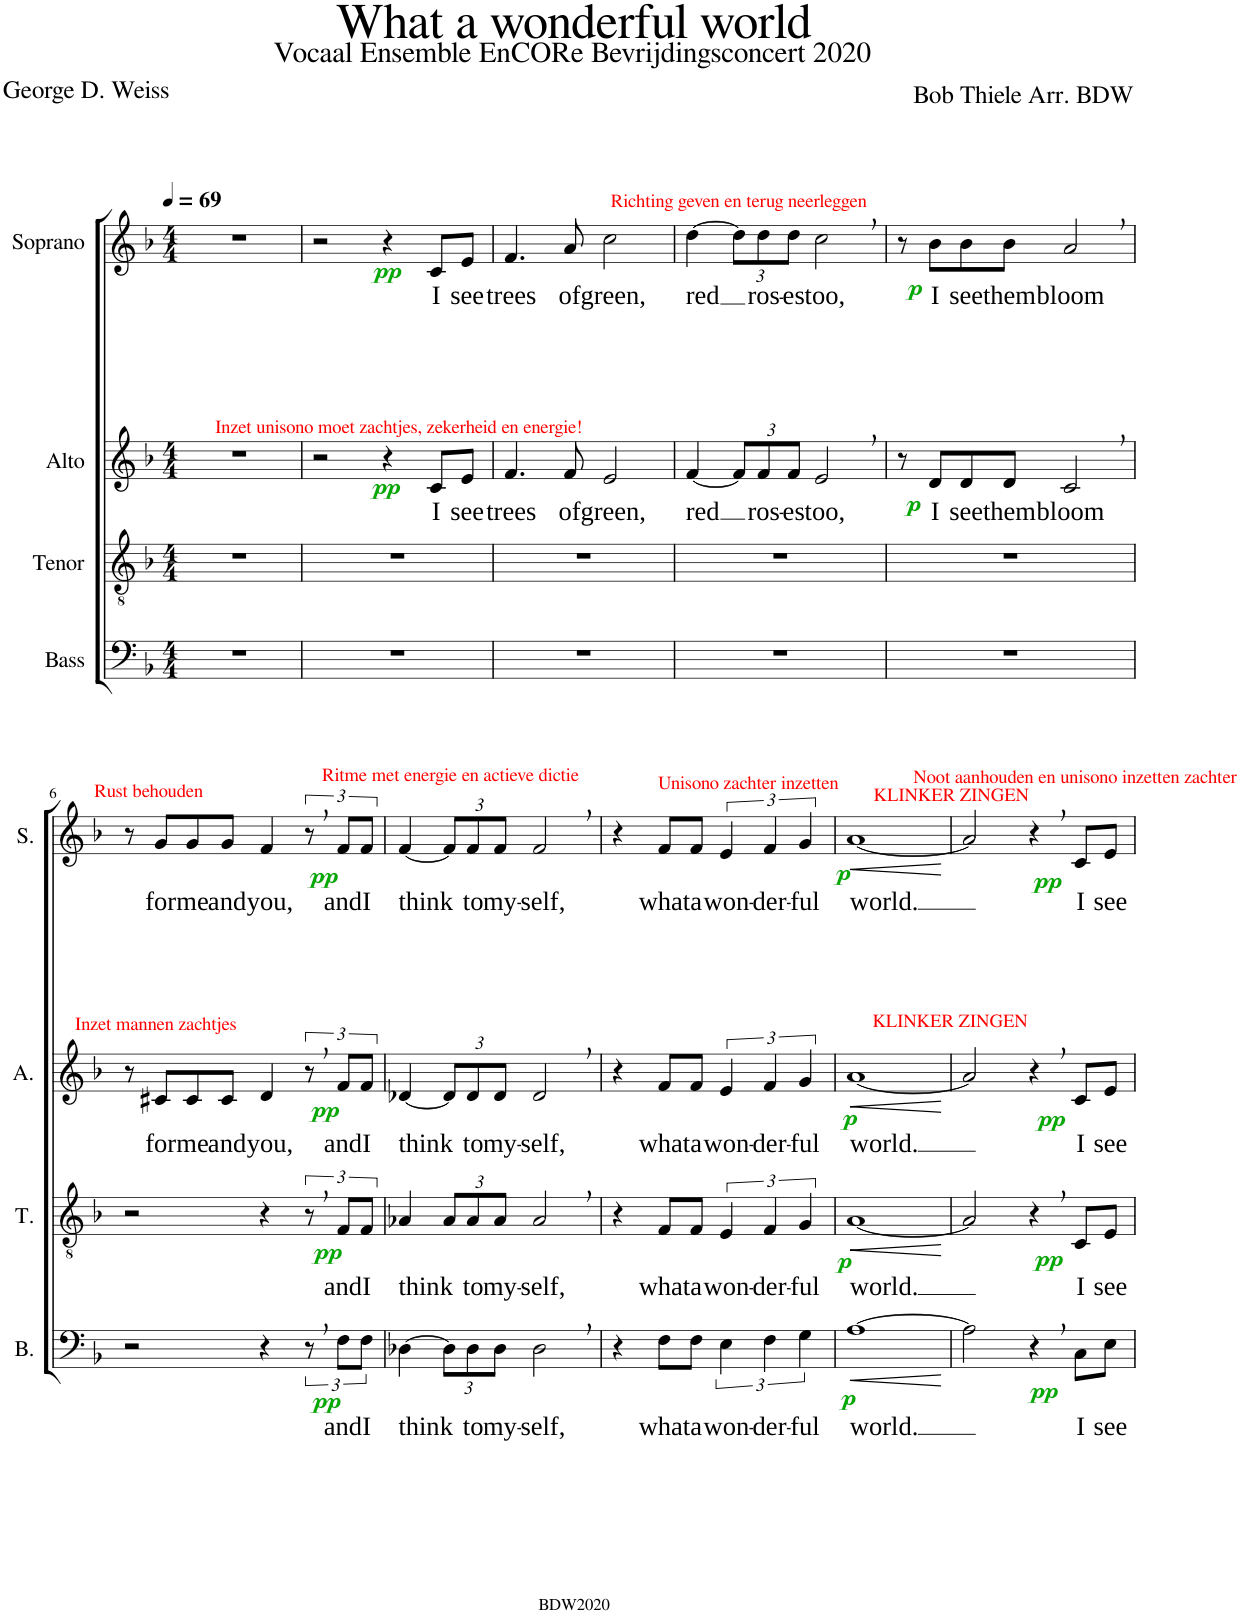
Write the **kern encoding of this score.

**kern	**text	**dynam	**kern	**text	**dynam	**kern	**text	**dynam	**kern	**text	**dynam
*part4	*part4	*part4	*part3	*part3	*part3	*part2	*part2	*part2	*part1	*part1	*part1
*staff4	*staff4	*staff4	*staff3	*staff3	*staff3	*staff2	*staff2	*staff2	*staff1	*staff1	*staff1
*I"Bass	*	*	*I"Tenor	*	*	*I"Alto	*	*	*I"Soprano	*	*
*I'B.	*	*	*I'T.	*	*	*I'A.	*	*	*I'S.	*	*
*clefF4	*	*	*clefGv2	*	*	*clefG2	*	*	*clefG2	*	*
*k[b-]	*	*	*k[b-]	*	*	*k[b-]	*	*	*k[b-]	*	*
*M4/4	*	*	*M4/4	*	*	*M4/4	*	*	*M4/4	*	*
*MM69	*	*	*MM69	*	*	*MM69	*	*	*MM69	*	*
=1	=1	=1	=1	=1	=1	=1	=1	=1	=1	=1	=1
1r	.	.	1r	.	.	1r	.	.	1r	.	.
=2	=2	=2	=2	=2	=2	=2	=2	=2	=2	=2	=2
1r	.	.	1r	.	.	2r	.	.	2r	.	.
!	!	!	!	!	!	!	!	!LO:DY:b	!	!	!LO:DY:b
.	.	.	.	.	.	4r	.	pp	4r	.	pp
!	!	!	!	!	!	!	!	!	!LO:TX:b:color=#FF0000:t=Inzet unisono moet zachtjes, zekerheid en energie!	!	!
!	!	!	!	!	!	!	!LO:LY:b	!	!	!LO:LY:b	!
.	.	.	.	.	.	8c/L	I	.	8c/L	I	.
!	!	!	!	!	!	!	!LO:LY:b	!	!	!LO:LY:b	!
.	.	.	.	.	.	8e/J	see	.	8e/J	see	.
=3	=3	=3	=3	=3	=3	=3	=3	=3	=3	=3	=3
!	!	!	!	!	!	!	!LO:LY:b	!	!	!LO:LY:b	!
1r	.	.	1r	.	.	4.f/	trees	.	4.f/	trees	.
!	!	!	!	!	!	!	!LO:LY:b	!	!	!LO:LY:b	!
.	.	.	.	.	.	8f/	of	.	8a/	of	.
!	!	!	!	!	!	!	!LO:LY:b	!	!	!LO:LY:b	!
.	.	.	.	.	.	2e/	green,	.	2cc\	green,	.
=4	=4	=4	=4	=4	=4	=4	=4	=4	=4	=4	=4
!	!	!	!	!	!	!	!	!	!LO:TX:a:color=#FF0000:t=Richting geven en terug neerleggen	!	!
!	!	!	!	!	!	!	!LO:LY:b	!	!	!LO:LY:b	!
1r	.	.	1r	.	.	[4f/	red	.	[4dd\	red	.
*	*	*	*	*	*	*Xbrackettup	*	*	*Xbrackettup	*	*
.	.	.	.	.	.	12f/L]	.	.	12dd\L]	.	.
!	!	!	!	!	!	!	!LO:LY:b	!	!	!LO:LY:b	!
.	.	.	.	.	.	12f/	ros-	.	12dd\	ros-	.
!	!	!	!	!	!	!	!LO:LY:b	!	!	!LO:LY:b	!
.	.	.	.	.	.	12f/J	-es	.	12dd\J	-es	.
!	!	!	!	!	!	!	!LO:LY:b	!	!	!LO:LY:b	!
.	.	.	.	.	.	2e,/	too,	.	2cc,\	too,	.
=5	=5	=5	=5	=5	=5	=5	=5	=5	=5	=5	=5
!	!	!	!	!	!	!	!	!LO:DY:b	!	!	!LO:DY:b
1r	.	.	1r	.	.	8r	.	p	8r	.	p
!	!	!	!	!	!	!	!LO:LY:b	!	!	!LO:LY:b	!
.	.	.	.	.	.	8d/L	I	.	8b-\L	I	.
!	!	!	!	!	!	!	!LO:LY:b	!	!	!LO:LY:b	!
.	.	.	.	.	.	8d/	see	.	8b-\	see	.
!	!	!	!	!	!	!	!LO:LY:b	!	!	!LO:LY:b	!
.	.	.	.	.	.	8d/J	them	.	8b-\J	them	.
!	!	!	!	!	!	!	!LO:LY:b	!	!	!LO:LY:b	!
.	.	.	.	.	.	2c,/	bloom	.	2a,/	bloom	.
!!LO:LB:g=z
=6	=6	=6	=6	=6	=6	=6	=6	=6	=6	=6	=6
2r	.	.	2r	.	.	8r	.	.	8r	.	.
!	!	!	!	!	!	!	!LO:LY:b	!	!	!LO:LY:b	!
.	.	.	.	.	.	8c#X/L	for	.	8g/L	for	.
!	!	!	!	!	!	!	!LO:LY:b	!	!	!LO:LY:b	!
.	.	.	.	.	.	8c#/	me	.	8g/	me	.
!	!	!	!	!	!	!	!LO:LY:b	!	!	!LO:LY:b	!
.	.	.	.	.	.	8c#/J	and	.	8g/J	and	.
!	!	!	!	!	!	!	!	!	!LO:TX:a:color=#FF0000:t=Rust behouden	!	!
!	!	!	!	!	!	!	!LO:LY:b	!	!	!LO:LY:b	!
4r	.	.	4r	.	.	4d/	you,	.	4f/	you,	.
*	*	*	*	*	*	*brackettup	*	*	*brackettup	*	*
!	!	!LO:DY:b	!	!	!LO:DY:b	!	!	!LO:DY:b	!	!	!LO:DY:b
12r	.	pp	12r	.	pp	12r	.	pp	12r	.	pp
!	!	!	!	!	!	!	!	!	!LO:TX:b:color=#FF0000:t=Inzet mannen zachtjes	!	!
!	!LO:LY:b	!	!	!LO:LY:b	!	!	!LO:LY:b	!	!	!LO:LY:b	!
12F\L	and	.	12F/L	and	.	12f/L	and	.	12f/L	and	.
!	!LO:LY:b	!	!	!LO:LY:b	!	!	!LO:LY:b	!	!	!LO:LY:b	!
12F\J	I	.	12F/J	I	.	12f/J	I	.	12f/J	I	.
=7	=7	=7	=7	=7	=7	=7	=7	=7	=7	=7	=7
!	!	!	!	!	!	!	!	!	!LO:TX:a:color=#FF0000:t=Ritme met energie en actieve dictie	!	!
!	!LO:LY:b	!	!	!LO:LY:b	!	!	!LO:LY:b	!	!	!LO:LY:b	!
[4D-X\	think	.	4A-X/	think	.	[4d-X/	think	.	[4f/	think	.
*Xbrackettup	*	*	*Xbrackettup	*	*	*Xbrackettup	*	*	*Xbrackettup	*	*
12D-\L]	.	.	12A-/L	.	.	12d-/L]	.	.	12f/L]	.	.
!	!LO:LY:b	!	!	!LO:LY:b	!	!	!LO:LY:b	!	!	!LO:LY:b	!
12D-\	to	.	12A-/	to	.	12d-/	to	.	12f/	to	.
!	!LO:LY:b	!	!	!LO:LY:b	!	!	!LO:LY:b	!	!	!LO:LY:b	!
12D-\J	my-	.	12A-/J	my-	.	12d-/J	my-	.	12f/J	my-	.
!	!LO:LY:b	!	!	!LO:LY:b	!	!	!LO:LY:b	!	!	!LO:LY:b	!
2D-,\	-self,	.	2A-,/	-self,	.	2d-,/	-self,	.	2f,/	-self,	.
=8	=8	=8	=8	=8	=8	=8	=8	=8	=8	=8	=8
4r	.	.	4r	.	.	4r	.	.	4r	.	.
!	!	!	!	!	!	!	!	!	!LO:TX:a:color=#FF0000:t=Unisono zachter inzetten	!	!
!	!LO:LY:b	!	!	!LO:LY:b	!	!	!LO:LY:b	!	!	!LO:LY:b	!
8F\L	what	.	8F/L	what	.	8f/L	what	.	8f/L	what	.
!	!LO:LY:b	!	!	!LO:LY:b	!	!	!LO:LY:b	!	!	!LO:LY:b	!
8F\J	a	.	8F/J	a	.	8f/J	a	.	8f/J	a	.
*brackettup	*	*	*	*	*	*	*	*	*	*	*
!	!LO:LY:b	!	!	!	!	!	!	!	!	!	!
*	*	*	*brackettup	*	*	*	*	*	*	*	*
!	!	!	!	!LO:LY:b	!	!	!	!	!	!	!
*	*	*	*	*	*	*brackettup	*	*	*	*	*
!	!	!	!	!	!	!	!LO:LY:b	!	!	!	!
*	*	*	*	*	*	*	*	*	*brackettup	*	*
!	!	!	!	!	!	!	!	!	!	!LO:LY:b	!
6E\	won-	.	6E/	won-	.	6e/	won-	.	6e/	won-	.
!	!LO:LY:b	!	!	!LO:LY:b	!	!	!LO:LY:b	!	!	!LO:LY:b	!
6F\	-der-	.	6F/	-der-	.	6f/	-der-	.	6f/	-der-	.
!	!LO:LY:b	!LO:DY:b	!	!LO:LY:b	!LO:DY:b	!	!LO:LY:b	!LO:DY:b	!	!LO:LY:b	!LO:DY:b
6G\	-ful	p	6G/	-ful	p	6g/	-ful	p	6g/	-ful	p
=9	=9	=9	=9	=9	=9	=9	=9	=9	=9	=9	=9
!	!	!	!	!	!	!	!	!	!LO:TX:a:color=#FF0000:t=KLINKER ZINGEN	!	!
!	!	!	!	!	!	!	!	!	!LO:TX:b:color=#FF0000:t=KLINKER ZINGEN	!	!
!	!LO:LY:b	!LO:HP:b	!	!LO:LY:b	!LO:HP:b	!	!LO:LY:b	!LO:HP:b	!	!LO:LY:b	!LO:HP:b
[1A	world.	<	[1A	world.	<	[1a	world.	<	[1a	world.	<
.	.	[	.	.	[	.	.	[	.	.	[
=10	=10	=10	=10	=10	=10	=10	=10	=10	=10	=10	=10
!	!	!	!	!	!	!	!	!	!LO:TX:a:color=#FF0000:t=Noot aanhouden en unisono inzetten zachter	!	!
2A\]	.	.	2A/]	.	.	2a/]	.	.	2a/]	.	.
!	!	!LO:DY:b	!	!	!LO:DY:b	!	!	!LO:DY:b	!	!	!LO:DY:b
4r	.	pp	4r	.	pp	4r	.	pp	4r	.	pp
!	!LO:LY:b	!	!	!LO:LY:b	!	!	!LO:LY:b	!	!	!LO:LY:b	!
8C\L	I	.	8C/L	I	.	8c/L	I	.	8c/L	I	.
!	!LO:LY:b	!	!	!LO:LY:b	!	!	!LO:LY:b	!	!	!LO:LY:b	!
8E\J	see	.	8E/J	see	.	8e/J	see	.	8e/J	see	.
=	=	=	=	=	=	=	=	=	=	=	=
*-	*-	*-	*-	*-	*-	*-	*-	*-	*-	*-	*-
